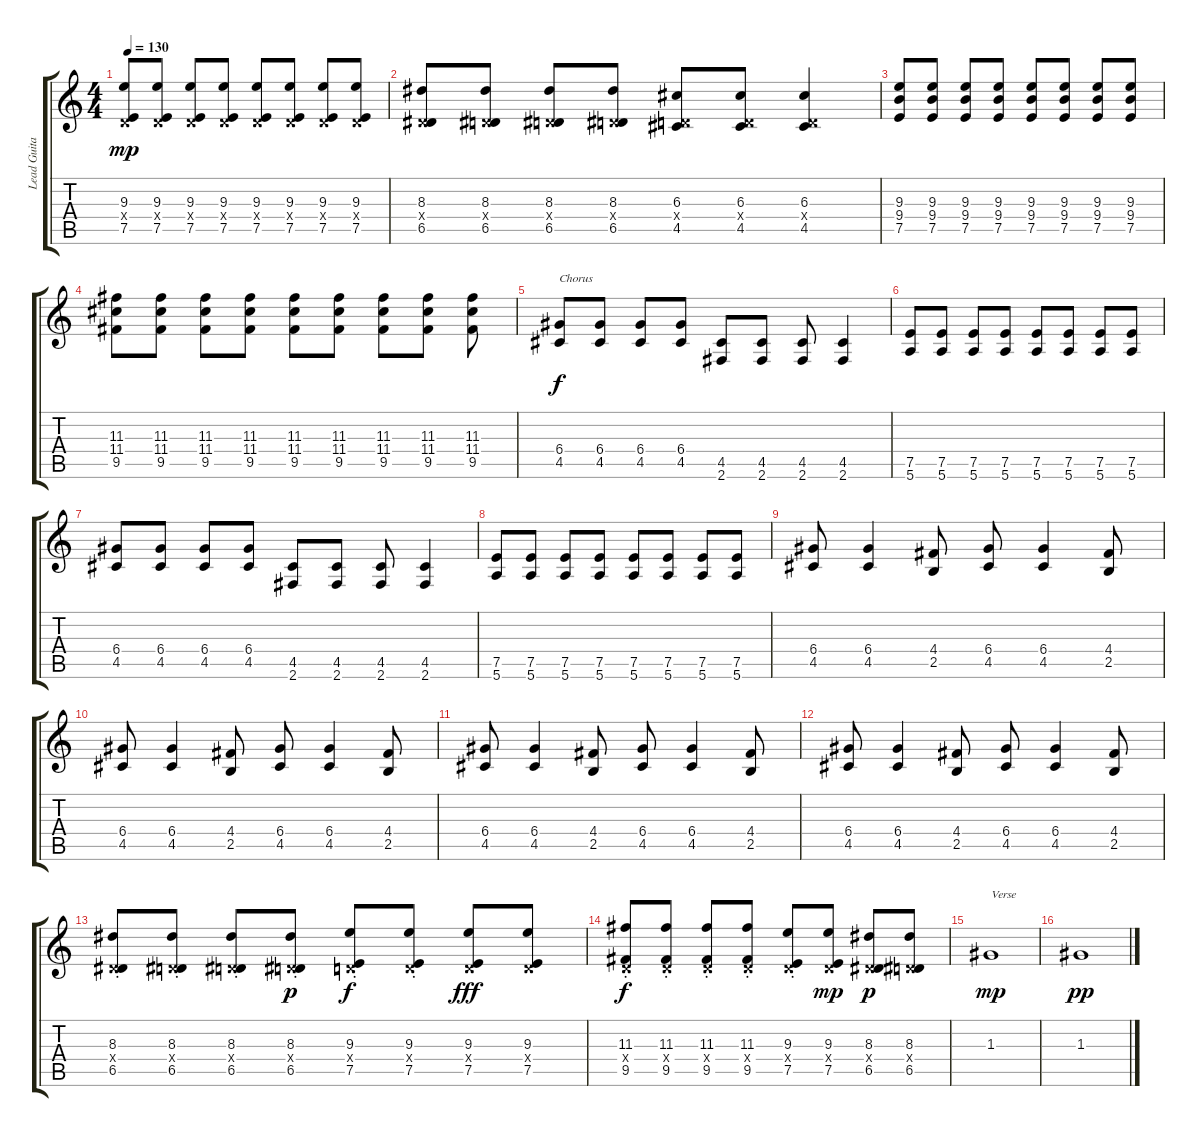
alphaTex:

\track ("Lead Guitar" "Lead Guita") {instrument overdrivenguitar}
\staff {score tabs}
\tuning (E4 B3 G3 D3 A2 E2) {hide}
\ts (4 4)
\tempo 130
\clef g2
\ks c
(9.3 0.4{x} 7.5).8{dy mp} (9.3 0.4{x} 7.5).8 (9.3 0.4{x} 7.5).8 (9.3 0.4{x} 7.5).8 (9.3 0.4{x} 7.5).8 (9.3 0.4{x} 7.5).8 (9.3 0.4{x} 7.5).8 (9.3 0.4{x} 7.5).8 |
(8.3 0.4{x} 6.5).8 (8.3 0.4{x} 6.5).8 (8.3 0.4{x} 6.5).8 (8.3 0.4{x} 6.5).8 (6.3 0.4{x} 4.5).8 (6.3 0.4{x} 4.5).8 (6.3 0.4{x} 4.5).4 |
(9.3 9.4 7.5).8 (9.3 9.4 7.5).8 (9.3 9.4 7.5).8 (9.3 9.4 7.5).8 (9.3 9.4 7.5).8 (9.3 9.4 7.5).8 (9.3 9.4 7.5).8 (9.3 9.4 7.5).8 |
(11.3 11.4 9.5).8 (11.3 11.4 9.5).8 (11.3 11.4 9.5).8 (11.3 11.4 9.5).8 (11.3 11.4 9.5).8 (11.3 11.4 9.5).8 (11.3 11.4 9.5).8 (11.3 11.4 9.5).8 (11.3 11.4 9.5).8 |
(6.4 4.5).8{txt "Chorus" dy f} (6.4 4.5).8 (6.4 4.5).8 (6.4 4.5).8 (4.5 2.6).8 (4.5 2.6).8 (4.5 2.6).8 (4.5 2.6).4 |
(7.5 5.6).8 (7.5 5.6).8 (7.5 5.6).8 (7.5 5.6).8 (7.5 5.6).8 (7.5 5.6).8 (7.5 5.6).8 (7.5 5.6).8 |
(6.4 4.5).8 (6.4 4.5).8 (6.4 4.5).8 (6.4 4.5).8 (4.5 2.6).8 (4.5 2.6).8 (4.5 2.6).8 (4.5 2.6).4 |
(7.5 5.6).8 (7.5 5.6).8 (7.5 5.6).8 (7.5 5.6).8 (7.5 5.6).8 (7.5 5.6).8 (7.5 5.6).8 (7.5 5.6).8 |
(6.4 4.5).8 (6.4 4.5).4 (4.4 2.5).8 (6.4 4.5).8 (6.4 4.5).4 (4.4 2.5).8 |
(6.4 4.5).8 (6.4 4.5).4 (4.4 2.5).8 (6.4 4.5).8 (6.4 4.5).4 (4.4 2.5).8 |
(6.4 4.5).8 (6.4 4.5).4 (4.4 2.5).8 (6.4 4.5).8 (6.4 4.5).4 (4.4 2.5).8 |
(6.4 4.5).8 (6.4 4.5).4 (4.4 2.5).8 (6.4 4.5).8 (6.4 4.5).4 (4.4 2.5).8 |
(8.3{st} 0.4{x} 6.5{st}).8 (8.3{st} 0.4{x} 6.5{st}).8 (8.3{st} 0.4{x} 6.5{st}).8 (8.3{st} 0.4{x} 6.5{st}).8{dy p} (9.3{st} 0.4{x} 7.5{st}).8{dy f} (9.3{st} 0.4{x} 7.5{st}).8 (9.3 0.4{x} 7.5).8{dy fff} (9.3 0.4{x} 7.5).8 |
(11.3{st} 0.4{x} 9.5{st}).8{dy f} (11.3{st} 0.4{x} 9.5{st}).8 (11.3{st} 0.4{x} 9.5{st}).8 (11.3{st} 0.4{x} 9.5{st}).8 (9.3{st} 0.4{x} 7.5{st}).8 (9.3 0.4{x} 7.5).8{dy mp} (8.3 0.4{x} 6.5).8{dy p} (8.3 0.4{x} 6.5).8 |
1.3.1{txt "Verse" dy mp} |
1.3.1{dy pp}
